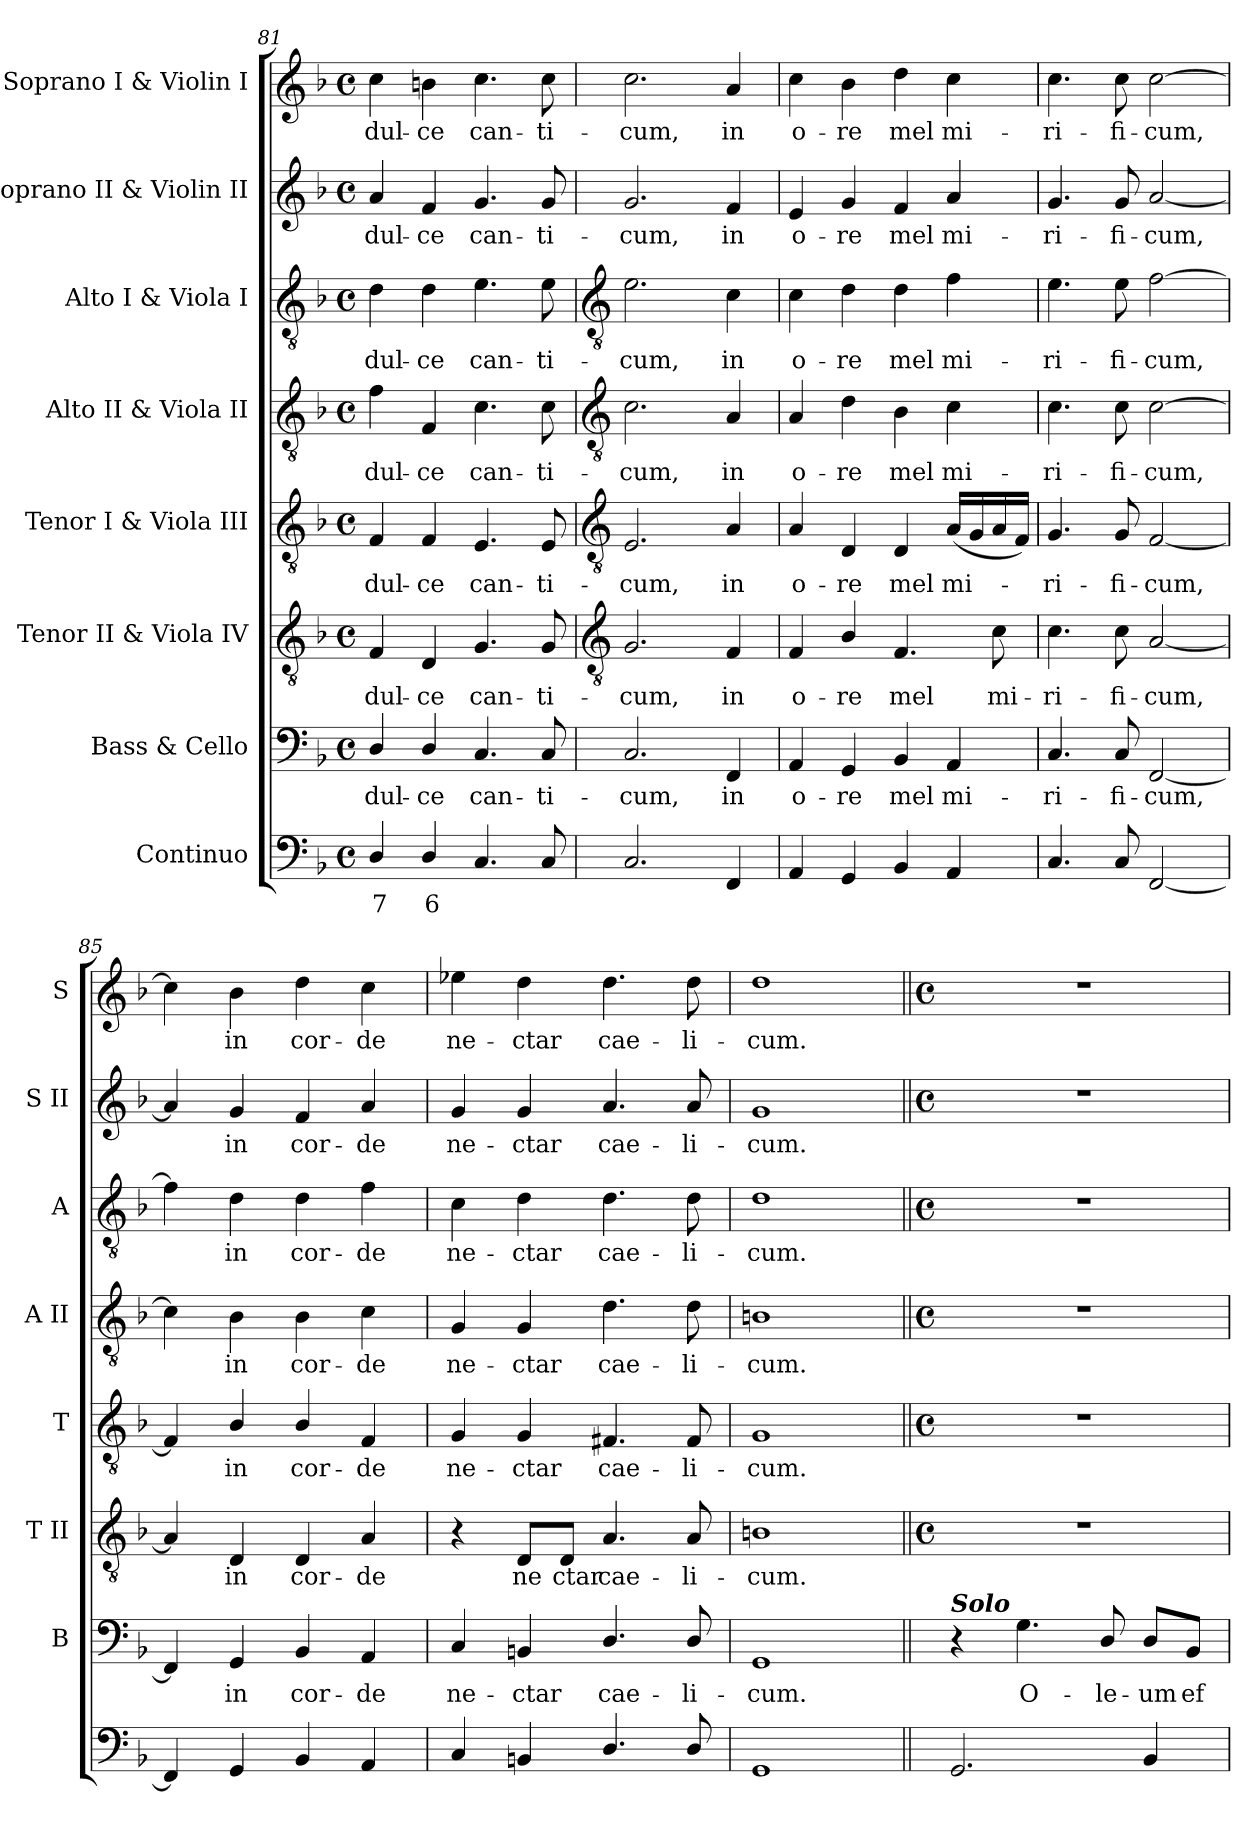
**kern	**text	**kern	**text	**kern	**text	**kern	**text	**kern	**text	**kern	**text	**kern	**text	**kern	**text
*part8	*part8	*part7	*part7	*part6	*part6	*part5	*part5	*part4	*part4	*part3	*part3	*part2	*part2	*part1	*part1
*staff8	*staff8	*staff7	*staff7	*staff6	*staff6	*staff5	*staff5	*staff4	*staff4	*staff3	*staff3	*staff2	*staff2	*staff1	*staff1
*I"Continuo	*	*I"Bass & Cello	*	*I"Tenor II & Viola IV	*	*I"Tenor I & Viola III	*	*I"Alto II & Viola II	*	*I"Alto I & Viola I	*	*I"Soprano II & Violin II	*	*I"Soprano I & Violin I	*
*	*	*I'B	*	*I'T II	*	*I'T	*	*I'A II	*	*I'A	*	*I'S II	*	*I'S	*
*clefF4	*	*clefF4	*	*clefGv2	*	*clefGv2	*	*clefGv2	*	*clefGv2	*	*clefG2	*	*clefG2	*
*k[b-]	*	*k[b-]	*	*k[b-]	*	*k[b-]	*	*k[b-]	*	*k[b-]	*	*k[b-]	*	*k[b-]	*
*F:	*	*F:	*	*F:	*	*F:	*	*F:	*	*F:	*	*F:	*	*F:	*
*M4/4	*	*M4/4	*	*M4/4	*	*M4/4	*	*M4/4	*	*M4/4	*	*M4/4	*	*M4/4	*
*met(c)	*	*met(c)	*	*met(c)	*	*met(c)	*	*met(c)	*	*met(c)	*	*met(c)	*	*met(c)	*
=81	=81	=81	=81	=81	=81	=81	=81	=81	=81	=81	=81	=81	=81	=81	=81
!	!LO:LY:b	!	!LO:LY:b	!	!LO:LY:b	!	!LO:LY:b	!	!LO:LY:b	!	!LO:LY:b	!	!LO:LY:b	!	!LO:LY:b
4D/	7	4D/	dul-	4F	dul-	4F	dul-	4f	dul-	4d	dul-	4a	dul-	4cc	dul-
!	!LO:LY:b	!	!LO:LY:b	!	!LO:LY:b	!	!LO:LY:b	!	!LO:LY:b	!	!LO:LY:b	!	!LO:LY:b	!	!LO:LY:b
4D/	6	4D/	-ce	4D	-ce	4F	-ce	4F	-ce	4d	-ce	4f	-ce	4bn	-ce
!	!	!	!LO:LY:b	!	!LO:LY:b	!	!LO:LY:b	!	!LO:LY:b	!	!LO:LY:b	!	!LO:LY:b	!	!LO:LY:b
4.C	.	4.C	can-	4.G	can-	4.E	can-	4.c	can-	4.e	can-	4.g	can-	4.cc	can-
!	!	!	!LO:LY:b	!	!LO:LY:b	!	!LO:LY:b	!	!LO:LY:b	!	!LO:LY:b	!	!LO:LY:b	!	!LO:LY:b
8C	.	8C	-ti-	8G	-ti-	8E	-ti-	8c	-ti-	8e	-ti-	8g	-ti-	8cc	-ti-
!!LO:LB:g=z
=82	=82	=82	=82	=82	=82	=82	=82	=82	=82	=82	=82	=82	=82	=82	=82
*	*	*	*	*clefGv2	*	*clefGv2	*	*clefGv2	*	*clefGv2	*	*	*	*	*
!	!	!	!LO:LY:b	!	!LO:LY:b	!	!LO:LY:b	!	!LO:LY:b	!	!LO:LY:b	!	!LO:LY:b	!	!LO:LY:b
2.C	.	2.C	-cum,	2.G	-cum,	2.E	-cum,	2.c	-cum,	2.e	-cum,	2.g	-cum,	2.cc	-cum,
!	!	!	!LO:LY:b	!	!LO:LY:b	!	!LO:LY:b	!	!LO:LY:b	!	!LO:LY:b	!	!LO:LY:b	!	!LO:LY:b
4FF	.	4FF	in	4F	in	4A	in	4A	in	4c	in	4f	in	4a	in
=83	=83	=83	=83	=83	=83	=83	=83	=83	=83	=83	=83	=83	=83	=83	=83
!	!	!	!LO:LY:b	!	!LO:LY:b	!	!LO:LY:b	!	!LO:LY:b	!	!LO:LY:b	!	!LO:LY:b	!	!LO:LY:b
4AA	.	4AA	o-	4F	o-	4A	o-	4A	o-	4c	o-	4e	o-	4cc	o-
!	!	!	!LO:LY:b	!	!LO:LY:b	!	!LO:LY:b	!	!LO:LY:b	!	!LO:LY:b	!	!LO:LY:b	!	!LO:LY:b
4GG	.	4GG	-re	4B-/	-re	4D	-re	4d	-re	4d	-re	4g	-re	4b-	-re
!	!	!	!LO:LY:b	!	!LO:LY:b	!	!LO:LY:b	!	!LO:LY:b	!	!LO:LY:b	!	!LO:LY:b	!	!LO:LY:b
4BB-	.	4BB-	mel	4.F	mel	4D	mel	4B-	mel	4d	mel	4f	mel	4dd	mel
!	!	!	!LO:LY:b	!	!	!	!LO:LY:b	!	!LO:LY:b	!	!LO:LY:b	!	!LO:LY:b	!	!LO:LY:b
4AA	.	4AA	mi-	.	.	(<16ALL	mi-	4c	mi-	4f	mi-	4a	mi-	4cc	mi-
.	.	.	.	.	.	16G	.	.	.	.	.	.	.	.	.
!	!	!	!	!	!LO:LY:b	!	!	!	!	!	!	!	!	!	!
.	.	.	.	8c	mi-	16A	.	.	.	.	.	.	.	.	.
.	.	.	.	.	.	16FJJ)	.	.	.	.	.	.	.	.	.
=84	=84	=84	=84	=84	=84	=84	=84	=84	=84	=84	=84	=84	=84	=84	=84
!	!	!	!LO:LY:b	!	!LO:LY:b	!	!LO:LY:b	!	!LO:LY:b	!	!LO:LY:b	!	!LO:LY:b	!	!LO:LY:b
4.C	.	4.C	-ri-	4.c	-ri-	4.G	ri-	4.c	-ri-	4.e	-ri-	4.g	-ri-	4.cc	-ri-
!	!	!	!LO:LY:b	!	!LO:LY:b	!	!LO:LY:b	!	!LO:LY:b	!	!LO:LY:b	!	!LO:LY:b	!	!LO:LY:b
8C	.	8C	-fi-	8c	-fi-	8G	-fi-	8c	-fi-	8e	-fi-	8g	-fi-	8cc	-fi-
!	!	!	!LO:LY:b	!	!LO:LY:b	!	!LO:LY:b	!	!LO:LY:b	!	!LO:LY:b	!	!LO:LY:b	!	!LO:LY:b
[2FF	.	[2FF	-cum,	[2A	-cum,	[2F	-cum,	[2c	-cum,	[2f	-cum,	[2a	-cum,	[2cc	-cum,
=85	=85	=85	=85	=85	=85	=85	=85	=85	=85	=85	=85	=85	=85	=85	=85
4FF]	.	4FF]	.	4A]	.	4F]	.	4c]	.	4f]	.	4a]	.	4cc]	.
!	!	!	!LO:LY:b	!	!LO:LY:b	!	!LO:LY:b	!	!LO:LY:b	!	!LO:LY:b	!	!LO:LY:b	!	!LO:LY:b
4GG	.	4GG	in	4D	in	4B-/	in	4B-	in	4d	in	4g	in	4b-	in
!	!	!	!LO:LY:b	!	!LO:LY:b	!	!LO:LY:b	!	!LO:LY:b	!	!LO:LY:b	!	!LO:LY:b	!	!LO:LY:b
4BB-	.	4BB-	cor-	4D	cor-	4B-/	cor-	4B-	cor-	4d	cor-	4f	cor-	4dd	cor-
!	!	!	!LO:LY:b	!	!LO:LY:b	!	!LO:LY:b	!	!LO:LY:b	!	!LO:LY:b	!	!LO:LY:b	!	!LO:LY:b
4AA	.	4AA	-de	4A	-de	4F	-de	4c	-de	4f	-de	4a	-de	4cc	-de
=86	=86	=86	=86	=86	=86	=86	=86	=86	=86	=86	=86	=86	=86	=86	=86
!	!	!	!LO:LY:b	!	!	!	!LO:LY:b	!	!LO:LY:b	!	!LO:LY:b	!	!LO:LY:b	!	!LO:LY:b
4C	.	4C	ne-	4r	.	4G	ne-	4G	ne-	4c	ne-	4g	ne-	4ee-X	ne-
!	!	!	!LO:LY:b	!	!LO:LY:b	!	!LO:LY:b	!	!LO:LY:b	!	!LO:LY:b	!	!LO:LY:b	!	!LO:LY:b
4BBn	.	4BBn	-ctar	8D/L	ne	4G	-ctar	4G	-ctar	4d	-ctar	4g	-ctar	4dd	-ctar
!	!	!	!	!	!LO:LY:b	!	!	!	!	!	!	!	!	!	!
.	.	.	.	8D/J	-ctar	.	.	.	.	.	.	.	.	.	.
!	!	!	!LO:LY:b	!	!LO:LY:b	!	!LO:LY:b	!	!LO:LY:b	!	!LO:LY:b	!	!LO:LY:b	!	!LO:LY:b
4.D/	.	4.D/	cae-	4.A	cae-	4.F#X	cae-	4.d	cae-	4.d	cae-	4.a	cae-	4.dd	cae-
!	!	!	!LO:LY:b	!	!LO:LY:b	!	!LO:LY:b	!	!LO:LY:b	!	!LO:LY:b	!	!LO:LY:b	!	!LO:LY:b
8D/	.	8D/	-li-	8A	-li-	8F#	-li-	8d	-li-	8d	-li-	8a	-li-	8dd	-li-
=87	=87	=87	=87	=87	=87	=87	=87	=87	=87	=87	=87	=87	=87	=87	=87
!	!	!	!LO:LY:b	!	!LO:LY:b	!	!LO:LY:b	!	!LO:LY:b	!	!LO:LY:b	!	!LO:LY:b	!	!LO:LY:b
1GG	.	1GG	-cum.	1Bn	-cum.	1G	-cum.	1Bn	-cum.	1d	-cum.	1g	-cum.	1dd	-cum.
!!LO:LB:g=z
=88||	=88||	=88||	=88||	=88||	=88||	=88||	=88||	=88||	=88||	=88||	=88||	=88||	=88||	=88||	=88||
*	*	*	*	*M4/4	*	*M4/4	*	*M4/4	*	*M4/4	*	*M4/4	*	*M4/4	*
*	*	*	*	*met(c)	*	*met(c)	*	*met(c)	*	*met(c)	*	*met(c)	*	*met(c)	*
!	!	!LO:TX:a:Bi:t=Solo	!	!	!	!	!	!	!	!	!	!	!	!	!
2.GG	.	4r	.	1r	.	1r	.	1r	.	1r	.	1r	.	1r	.
!	!	!	!LO:LY:b	!	!	!	!	!	!	!	!	!	!	!	!
.	.	4.G	O-	.	.	.	.	.	.	.	.	.	.	.	.
!	!	!	!LO:LY:b	!	!	!	!	!	!	!	!	!	!	!	!
.	.	8D/	-le-	.	.	.	.	.	.	.	.	.	.	.	.
!	!	!	!LO:LY:b	!	!	!	!	!	!	!	!	!	!	!	!
4BB-	.	8D/L	-um	.	.	.	.	.	.	.	.	.	.	.	.
!	!	!	!LO:LY:b	!	!	!	!	!	!	!	!	!	!	!	!
.	.	8BB-/J	ef-	.	.	.	.	.	.	.	.	.	.	.	.
=	=	=	=	=	=	=	=	=	=	=	=	=	=	=	=
*-	*-	*-	*-	*-	*-	*-	*-	*-	*-	*-	*-	*-	*-	*-	*-
